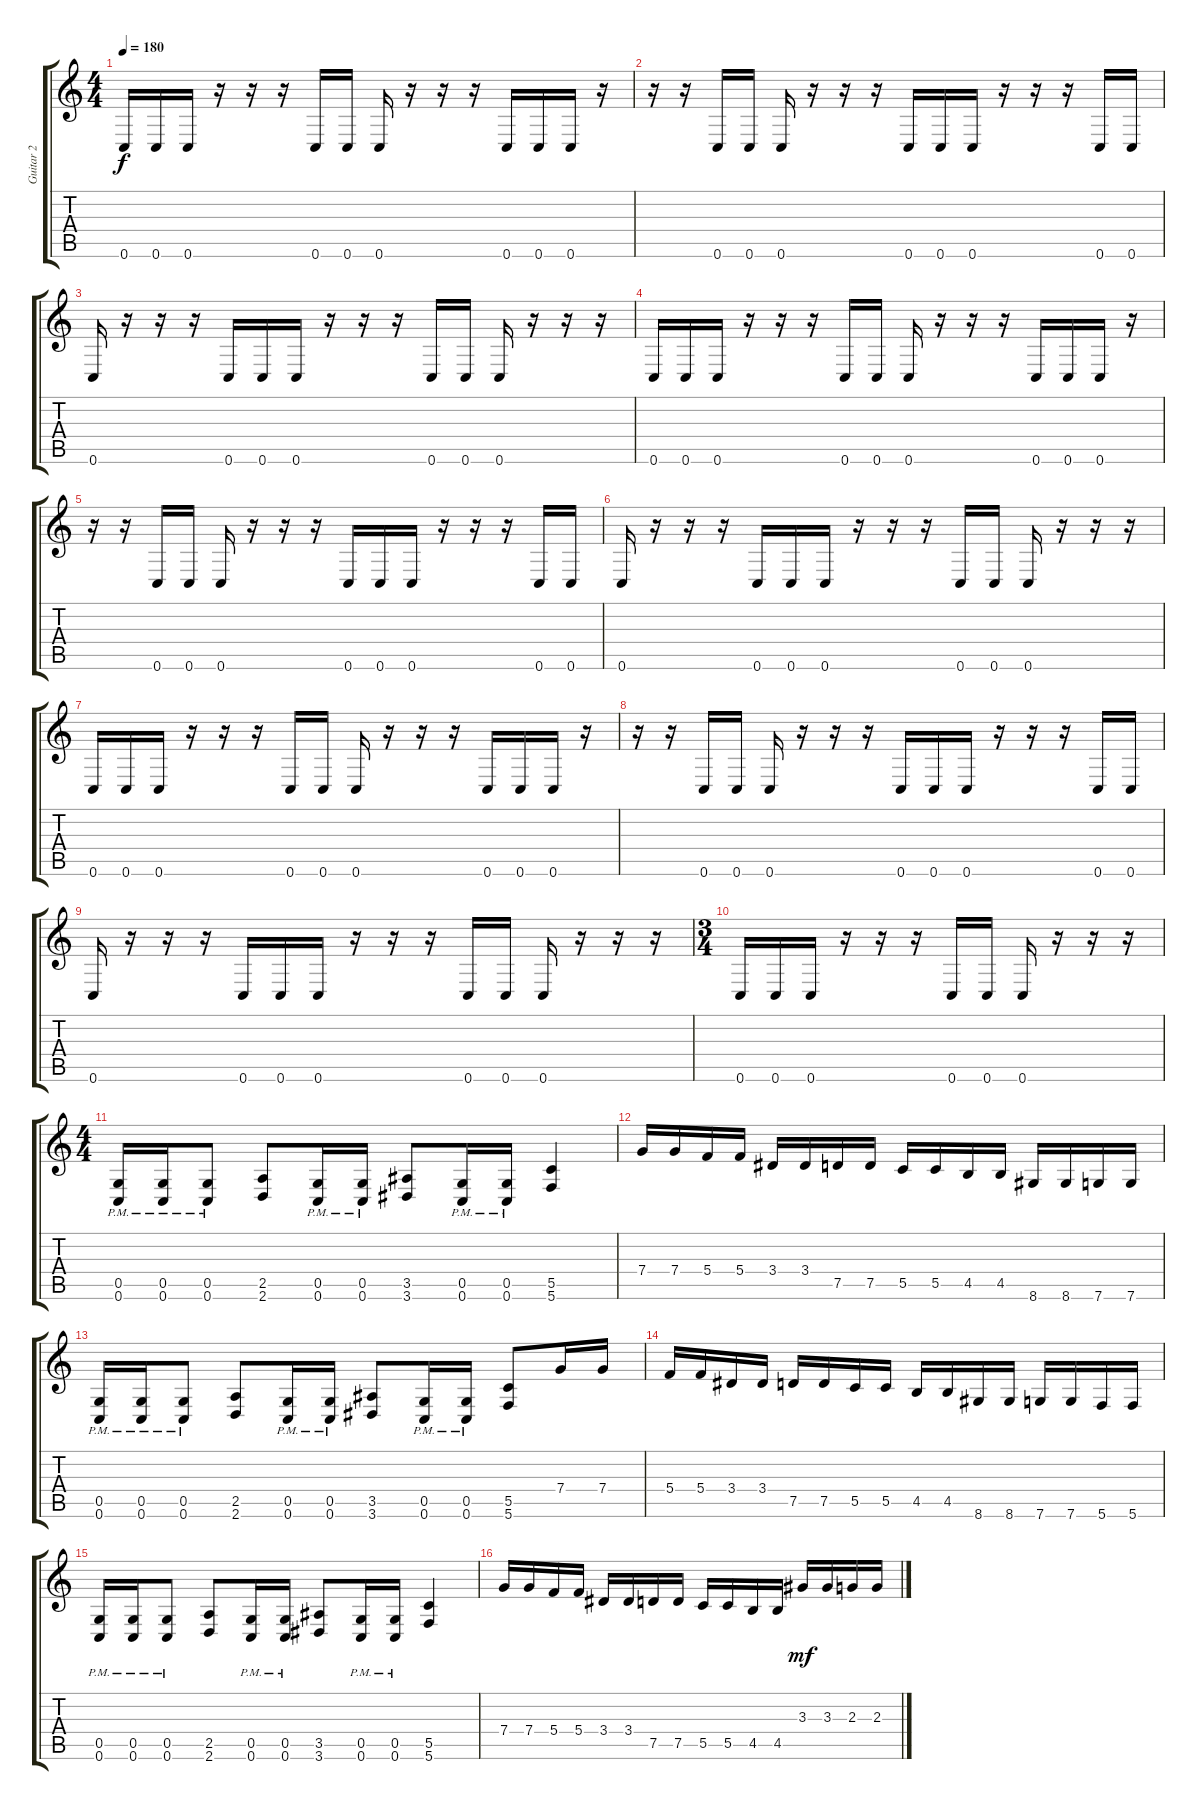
\track ("Guitar 2" "Guitar 2") {instrument distortionguitar}
\staff {score tabs}
\tuning (D4 A3 F3 C3 G2 C2) {hide}
\ts (4 4)
\tempo 180
\clef g2
\ks c
0.6.16{dy f} 0.6.16 0.6.16 r.16 r.16 r.16 0.6.16 0.6.16 0.6.16 r.16 r.16 r.16 0.6.16 0.6.16 0.6.16 r.16 |
r.16 r.16 0.6.16 0.6.16 0.6.16 r.16 r.16 r.16 0.6.16 0.6.16 0.6.16 r.16 r.16 r.16 0.6.16 0.6.16 |
0.6.16 r.16 r.16 r.16 0.6.16 0.6.16 0.6.16 r.16 r.16 r.16 0.6.16 0.6.16 0.6.16 r.16 r.16 r.16 |
0.6.16 0.6.16 0.6.16 r.16 r.16 r.16 0.6.16 0.6.16 0.6.16 r.16 r.16 r.16 0.6.16 0.6.16 0.6.16 r.16 |
r.16 r.16 0.6.16 0.6.16 0.6.16 r.16 r.16 r.16 0.6.16 0.6.16 0.6.16 r.16 r.16 r.16 0.6.16 0.6.16 |
0.6.16 r.16 r.16 r.16 0.6.16 0.6.16 0.6.16 r.16 r.16 r.16 0.6.16 0.6.16 0.6.16 r.16 r.16 r.16 |
0.6.16 0.6.16 0.6.16 r.16 r.16 r.16 0.6.16 0.6.16 0.6.16 r.16 r.16 r.16 0.6.16 0.6.16 0.6.16 r.16 |
r.16 r.16 0.6.16 0.6.16 0.6.16 r.16 r.16 r.16 0.6.16 0.6.16 0.6.16 r.16 r.16 r.16 0.6.16 0.6.16 |
0.6.16 r.16 r.16 r.16 0.6.16 0.6.16 0.6.16 r.16 r.16 r.16 0.6.16 0.6.16 0.6.16 r.16 r.16 r.16 |
\ts (3 4)
0.6.16 0.6.16 0.6.16 r.16 r.16 r.16 0.6.16 0.6.16 0.6.16 r.16 r.16 r.16 |
\ts (4 4)
(0.5{pm} 0.6{pm}).16 (0.5{pm} 0.6{pm}).16 (0.5{pm} 0.6{pm}).8 (2.5 2.6).8 (0.5{pm} 0.6{pm}).16 (0.5{pm} 0.6{pm}).16 (3.5 3.6).8 (0.5{pm} 0.6{pm}).16 (0.5{pm} 0.6{pm}).16 (5.5 5.6).4 |
7.4.16 7.4.16 5.4.16 5.4.16 3.4.16 3.4.16 7.5.16 7.5.16 5.5.16 5.5.16 4.5.16 4.5.16 8.6.16 8.6.16 7.6.16 7.6.16 |
(0.5{pm} 0.6{pm}).16 (0.5{pm} 0.6{pm}).16 (0.5{pm} 0.6{pm}).8 (2.5 2.6).8 (0.5{pm} 0.6{pm}).16 (0.5{pm} 0.6{pm}).16 (3.5 3.6).8 (0.5{pm} 0.6{pm}).16 (0.5{pm} 0.6{pm}).16 (5.5 5.6).8 7.4.16 7.4.16 |
5.4.16 5.4.16 3.4.16 3.4.16 7.5.16 7.5.16 5.5.16 5.5.16 4.5.16 4.5.16 8.6.16 8.6.16 7.6.16 7.6.16 5.6.16 5.6.16 |
(0.5{pm} 0.6{pm}).16 (0.5{pm} 0.6{pm}).16 (0.5{pm} 0.6{pm}).8 (2.5 2.6).8 (0.5{pm} 0.6{pm}).16 (0.5{pm} 0.6{pm}).16 (3.5 3.6).8 (0.5{pm} 0.6{pm}).16 (0.5{pm} 0.6{pm}).16 (5.5 5.6).4 |
7.4.16 7.4.16 5.4.16 5.4.16 3.4.16 3.4.16 7.5.16 7.5.16 5.5.16 5.5.16 4.5.16 4.5.16 3.3.16{dy mf} 3.3.16 2.3.16 2.3.16
